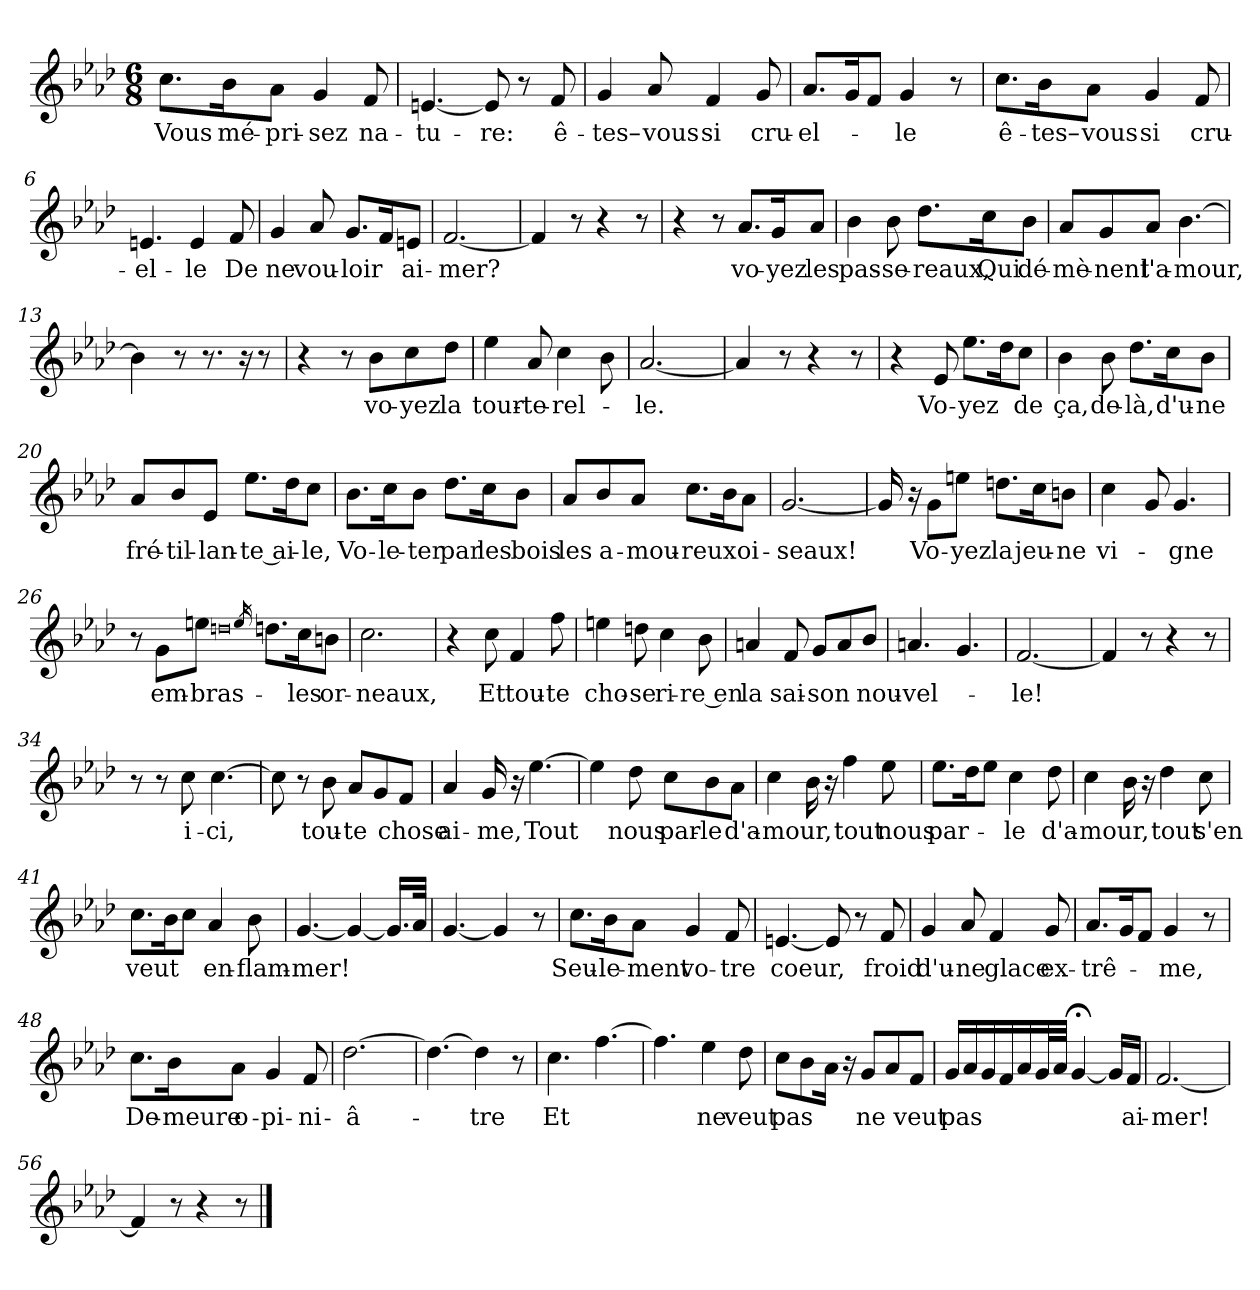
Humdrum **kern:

**kern	**text
*part1	*part1
*staff1	*staff1
*clefG2	*
*k[b-e-a-d-]	*
*M6/8	*
=1	=1
!	!LO:LY:b
8.cc\L	Vous
!	!LO:LY:b
16b-\K	mé-
!	!LO:LY:b
8a-\J	-pri-
!	!LO:LY:b
4g/	-sez
!	!LO:LY:b
8f/	na-
=2	=2
!	!LO:LY:b
[4.en/	-tu-
!	!LO:LY:b
8e/]	-re:
8r	.
!	!LO:LY:b
8f/	ê-
=3	=3
!	!LO:LY:b
4g/	-tes–
!	!LO:LY:b
8a-/	vous
!	!LO:LY:b
4f/	si
!	!LO:LY:b
8g/	cru-
=4	=4
!	!LO:LY:b
8.a-/L	-el-
16g/K	.
8f/J	.
!	!LO:LY:b
4g/	-le
8r	.
=5	=5
!	!LO:LY:b
8.cc\L	ê-
!	!LO:LY:b
16b-\K	-tes–
!	!LO:LY:b
8a-\J	vous
!	!LO:LY:b
4g/	si
!	!LO:LY:b
8f/	cru-
=6	=6
!	!LO:LY:b
4.en/	-el-
!	!LO:LY:b
4e/	-le
!	!LO:LY:b
8f/	De
=7	=7
!	!LO:LY:b
4g/	ne
!	!LO:LY:b
8a-/	vou-
!	!LO:LY:b
8.g/L	-loir
16f/K	.
!	!LO:LY:b
8en/J	ai-
!!LO:LB:g=z
=8	=8
!	!LO:LY:b
[2.f/	-mer?
=9	=9
4f/]	.
8r	.
4r	.
8r	.
=10	=10
4r	.
8r	.
!	!LO:LY:b
8.a-/L	vo-
!	!LO:LY:b
16g/K	-yez
!	!LO:LY:b
8a-/J	les
=11	=11
!	!LO:LY:b
4b-\	pas-
!	!LO:LY:b
8b-\	-se-
!	!LO:LY:b
8.dd-\L	-reaux,
!	!LO:LY:b
16cc\K	Qui
!	!LO:LY:b
8b-\J	dé-
=12	=12
!	!LO:LY:b
8a-/L	-mè-
!	!LO:LY:b
8g/	-nent
!	!LO:LY:b
8a-/J	l'a-
!	!LO:LY:b
[4.b-\	-mour,
=13	=13
4b-\]	.
8r	.
8.r	.
16r	.
8r	.
=14	=14
4r	.
8r	.
!	!LO:LY:b
8b-\L	vo-
!	!LO:LY:b
8cc\	-yez
!	!LO:LY:b
8dd-\J	la
=15	=15
!	!LO:LY:b
4ee-\	tour-
!	!LO:LY:b
8a-/	-te-
!	!LO:LY:b
4cc\	-rel-
8b-\	.
!!LO:LB:g=z
=16	=16
!	!LO:LY:b
[2.a-/	-le.
=17	=17
4a-/]	.
8r	.
4r	.
8r	.
=18	=18
4r	.
!	!LO:LY:b
8e-/	Vo-
!	!LO:LY:b
8.ee-\L	-yez
16dd-\K	.
!	!LO:LY:b
8cc\J	de
=19	=19
!	!LO:LY:b
4b-\	ça,
!	!LO:LY:b
8b-\	de-
!	!LO:LY:b
8.dd-\L	-là,
!	!LO:LY:b
16cc\K	d'u-
!	!LO:LY:b
8b-\J	-ne
=20	=20
!	!LO:LY:b
8a-/L	fré-
!	!LO:LY:b
8b-/	-til-
!	!LO:LY:b
8e-/J	-lan-
!	!LO:LY:b
8.ee-\L	-te ai-
16dd-\K	.
!	!LO:LY:b
8cc\J	-le,
=21	=21
!	!LO:LY:b
8.b-\L	Vo-
!	!LO:LY:b
16cc\K	-le-
!	!LO:LY:b
8b-\J	-ter
!	!LO:LY:b
8.dd-\L	par
!	!LO:LY:b
16cc\K	les
!	!LO:LY:b
8b-\J	bois
=22	=22
!	!LO:LY:b
8a-/L	les
!	!LO:LY:b
8b-/	a-
!	!LO:LY:b
8a-/J	-mou-
!	!LO:LY:b
8.cc\L	-reux
16b-\K	.
!	!LO:LY:b
8a-\J	oi-
=23	=23
!	!LO:LY:b
[2.g/	-seaux!
!!LO:LB:g=z
=24	=24
16g/]	.
16r	.
!	!LO:LY:b
8g\L	Vo-
!	!LO:LY:b
8een\J	-yez
!	!LO:LY:b
8.ddn\L	la
!	!LO:LY:b
16cc\K	jeu-
!	!LO:LY:b
8bn\J	-ne
=25	=25
!	!LO:LY:b
4cc\	vi-
8g/	.
!	!LO:LY:b
4.g/	-gne
=26	=26
8r	.
!	!LO:LY:b
8g\L	em-
!	!LO:LY:b
8een\J	-bras-
0qddn	.
16qee/	.
8.dd\L	.
!	!LO:LY:b
16cc\K	les
!	!LO:LY:b
8bn\J	or-
=27	=27
!	!LO:LY:b
2.cc\	-neaux,
=28	=28
4r	.
!	!LO:LY:b
8cc\	Et
!	!LO:LY:b
4f/	tou-
!	!LO:LY:b
8ff\	-te
=29	=29
!	!LO:LY:b
4een\	cho-
!	!LO:LY:b
8ddn\	-se
!	!LO:LY:b
4cc\	ri-
!	!LO:LY:b
8b-\	-re en
=30	=30
!	!LO:LY:b
4an/	la
!	!LO:LY:b
8f/	sai-
!	!LO:LY:b
8g/L	-son
8a/	.
!	!LO:LY:b
8b-/J	nou-
=31	=31
!	!LO:LY:b
4.an/	-vel-
4.g/	.
!!LO:LB:g=z
=32	=32
!	!LO:LY:b
[2.f/	-le!
=33	=33
4f/]	.
8r	.
4r	.
8r	.
=34	=34
8r	.
8r	.
!	!LO:LY:b
8cc\	i-
!	!LO:LY:b
[4.cc\	-ci,
=35	=35
8cc\]	.
8r	.
!	!LO:LY:b
8b-\	tou-
!	!LO:LY:b
8a-/L	-te
8g/	.
!	!LO:LY:b
8f/J	chose
=36	=36
!	!LO:LY:b
4a-/	ai-
!	!LO:LY:b
16g/	-me,
16r	.
!	!LO:LY:b
[4.ee-\	Tout
=37	=37
4ee-\]	.
!	!LO:LY:b
8dd-\	nous
!	!LO:LY:b
8cc\L	par-
!	!LO:LY:b
8b-\	-le
!	!LO:LY:b
8a-\J	d'a-
=38	=38
!	!LO:LY:b
4cc\	-mour,
16b-\	.
16r	.
!	!LO:LY:b
4ff\	tout
!	!LO:LY:b
8ee-\	nous
=39	=39
!	!LO:LY:b
8.ee-\L	par-
16dd-\K	.
8ee-\J	.
!	!LO:LY:b
4cc\	-le
!	!LO:LY:b
8dd-\	d'a-
!!LO:LB:g=z
=40	=40
!	!LO:LY:b
4cc\	-mour,
16b-\	.
16r	.
!	!LO:LY:b
4dd-\	tout
!	!LO:LY:b
8cc\	s'en
=41	=41
!	!LO:LY:b
8.cc\L	veut
16b-\K	.
8cc\J	.
!	!LO:LY:b
4a-/	en-
!	!LO:LY:b
8b-\	-flam-
=42	=42
!	!LO:LY:b
[4.g/	-mer!
4g/_	.
16.g/LL]	.
32a-/JJk	.
=43	=43
[4.g/	.
4g/]	.
8r	.
=44	=44
!	!LO:LY:b
8.cc\L	Seu-
!	!LO:LY:b
16b-\K	-le-
!	!LO:LY:b
8a-\J	-ment
!	!LO:LY:b
4g/	vo-
!	!LO:LY:b
8f/	-tre
=45	=45
!	!LO:LY:b
[4.en/	coeur,
8e/]	.
8r	.
!	!LO:LY:b
8f/	froid
=46	=46
!	!LO:LY:b
4g/	d'u-
!	!LO:LY:b
8a-/	-ne
!	!LO:LY:b
4f/	glace
!	!LO:LY:b
8g/	ex-
!!LO:LB:g=z
=47	=47
!	!LO:LY:b
8.a-/L	-trê-
16g/K	.
8f/J	.
!	!LO:LY:b
4g/	-me,
8r	.
=48	=48
!	!LO:LY:b
8.cc\L	De-
!	!LO:LY:b
16b-\K	-meure
!	!LO:LY:b
8a-\J	o-
!	!LO:LY:b
4g/	-pi-
!	!LO:LY:b
8f/	-ni-
=49	=49
!	!LO:LY:b
[2.dd-\	-â-
=50	=50
4.dd-\_	.
!	!LO:LY:b
4dd-\]	-tre
8r	.
=51	=51
!	!LO:LY:b
4.cc\	Et
[4.ff\	.
=52	=52
4.ff\]	.
!	!LO:LY:b
4ee-\	ne
!	!LO:LY:b
8dd-\	veut
=53	=53
!	!LO:LY:b
8cc\L	pas
8b-\	.
16a-\Jk	.
16r	.
!	!LO:LY:b
8g/L	ne
8a-/	.
!	!LO:LY:b
8f/J	veut
=54	=54
!	!LO:LY:b
16g/LL	pas
16a-/	.
16g/	.
16f/	.
16a-/	.
32g/L	.
32a-/JJJ	.
[4g;</	.
16g/LL]	.
!	!LO:LY:b
16f/JJ	ai-
=55	=55
!	!LO:LY:b
[2.f/	-mer!
!!LO:LB:g=z
=56	=56
4f/]	.
8r	.
4r	.
8r	.
==	==
*-	*-
